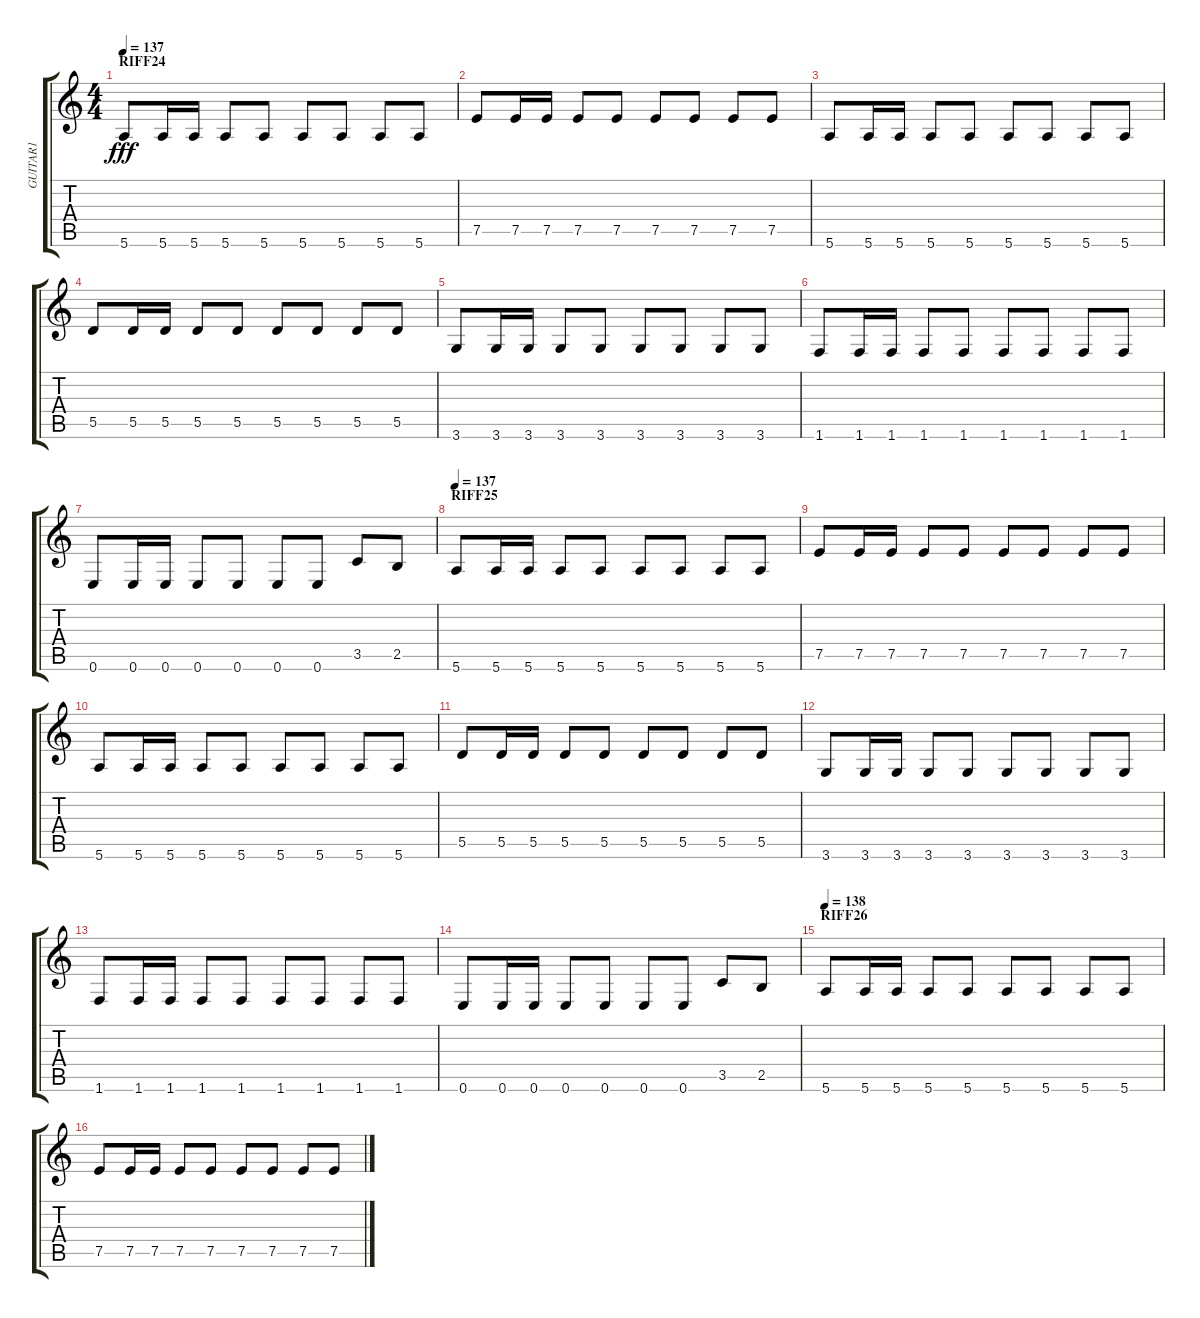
\track ("GUITAR1" "GUITAR1") {instrument distortionguitar}
\staff {score tabs}
\tuning (E4 B3 G3 D3 A2 E2) {hide}
\ts (4 4)
\section ("" "RIFF24")
\tempo 137
\clef g2
\ks c
5.6.8{dy fff} 5.6.16 5.6.16 5.6.8 5.6.8 5.6.8 5.6.8 5.6.8 5.6.8 |
7.5.8 7.5.16 7.5.16 7.5.8 7.5.8 7.5.8 7.5.8 7.5.8 7.5.8 |
5.6.8 5.6.16 5.6.16 5.6.8 5.6.8 5.6.8 5.6.8 5.6.8 5.6.8 |
5.5.8 5.5.16 5.5.16 5.5.8 5.5.8 5.5.8 5.5.8 5.5.8 5.5.8 |
3.6.8 3.6.16 3.6.16 3.6.8 3.6.8 3.6.8 3.6.8 3.6.8 3.6.8 |
1.6.8 1.6.16 1.6.16 1.6.8 1.6.8 1.6.8 1.6.8 1.6.8 1.6.8 |
0.6.8 0.6.16 0.6.16 0.6.8 0.6.8 0.6.8 0.6.8 3.5.8 2.5.8 |
\section ("" "RIFF25")
\tempo 137
5.6.8 5.6.16 5.6.16 5.6.8 5.6.8 5.6.8 5.6.8 5.6.8 5.6.8 |
7.5.8 7.5.16 7.5.16 7.5.8 7.5.8 7.5.8 7.5.8 7.5.8 7.5.8 |
5.6.8 5.6.16 5.6.16 5.6.8 5.6.8 5.6.8 5.6.8 5.6.8 5.6.8 |
5.5.8 5.5.16 5.5.16 5.5.8 5.5.8 5.5.8 5.5.8 5.5.8 5.5.8 |
3.6.8 3.6.16 3.6.16 3.6.8 3.6.8 3.6.8 3.6.8 3.6.8 3.6.8 |
1.6.8 1.6.16 1.6.16 1.6.8 1.6.8 1.6.8 1.6.8 1.6.8 1.6.8 |
0.6.8 0.6.16 0.6.16 0.6.8 0.6.8 0.6.8 0.6.8 3.5.8 2.5.8 |
\section ("" "RIFF26")
\tempo 138
5.6.8 5.6.16 5.6.16 5.6.8 5.6.8 5.6.8 5.6.8 5.6.8 5.6.8 |
7.5.8 7.5.16 7.5.16 7.5.8 7.5.8 7.5.8 7.5.8 7.5.8 7.5.8
